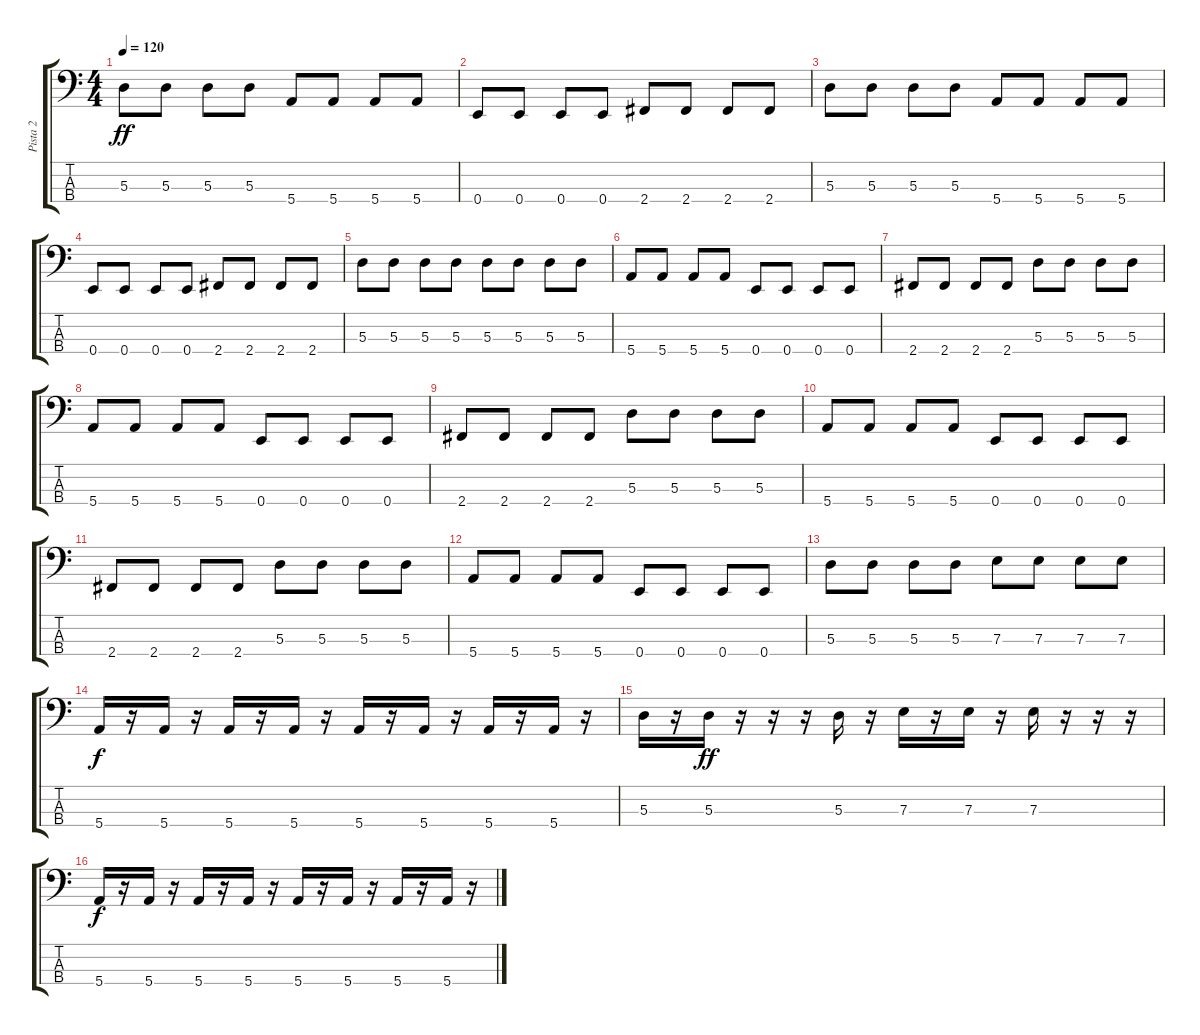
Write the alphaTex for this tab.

\track ("Pista 2" "Pista 2") {instrument electricbassfinger}
\staff {score tabs}
\tuning (G2 D2 A1 E1) {hide}
\ts (4 4)
\tempo 120
\clef f4
\ks c
5.3.8{dy ff} 5.3.8 5.3.8 5.3.8 5.4.8 5.4.8 5.4.8 5.4.8 |
0.4.8 0.4.8 0.4.8 0.4.8 2.4.8 2.4.8 2.4.8 2.4.8 |
5.3.8 5.3.8 5.3.8 5.3.8 5.4.8 5.4.8 5.4.8 5.4.8 |
0.4.8 0.4.8 0.4.8 0.4.8 2.4.8 2.4.8 2.4.8 2.4.8 |
5.3.8 5.3.8 5.3.8 5.3.8 5.3.8 5.3.8 5.3.8 5.3.8 |
5.4.8 5.4.8 5.4.8 5.4.8 0.4.8 0.4.8 0.4.8 0.4.8 |
2.4.8 2.4.8 2.4.8 2.4.8 5.3.8 5.3.8 5.3.8 5.3.8 |
5.4.8 5.4.8 5.4.8 5.4.8 0.4.8 0.4.8 0.4.8 0.4.8 |
2.4.8 2.4.8 2.4.8 2.4.8 5.3.8 5.3.8 5.3.8 5.3.8 |
5.4.8 5.4.8 5.4.8 5.4.8 0.4.8 0.4.8 0.4.8 0.4.8 |
2.4.8 2.4.8 2.4.8 2.4.8 5.3.8 5.3.8 5.3.8 5.3.8 |
5.4.8 5.4.8 5.4.8 5.4.8 0.4.8 0.4.8 0.4.8 0.4.8 |
5.3.8 5.3.8 5.3.8 5.3.8 7.3.8 7.3.8 7.3.8 7.3.8 |
5.4.16{dy f} r.16 5.4.16 r.16 5.4.16 r.16 5.4.16 r.16 5.4.16 r.16 5.4.16 r.16 5.4.16 r.16 5.4.16 r.16 |
5.3.16 r.16 5.3.16{dy ff} r.16 r.16 r.16 5.3.16 r.16 7.3.16 r.16 7.3.16 r.16 7.3.16 r.16 r.16 r.16 |
5.4.16{dy f} r.16 5.4.16 r.16 5.4.16 r.16 5.4.16 r.16 5.4.16 r.16 5.4.16 r.16 5.4.16 r.16 5.4.16 r.16
